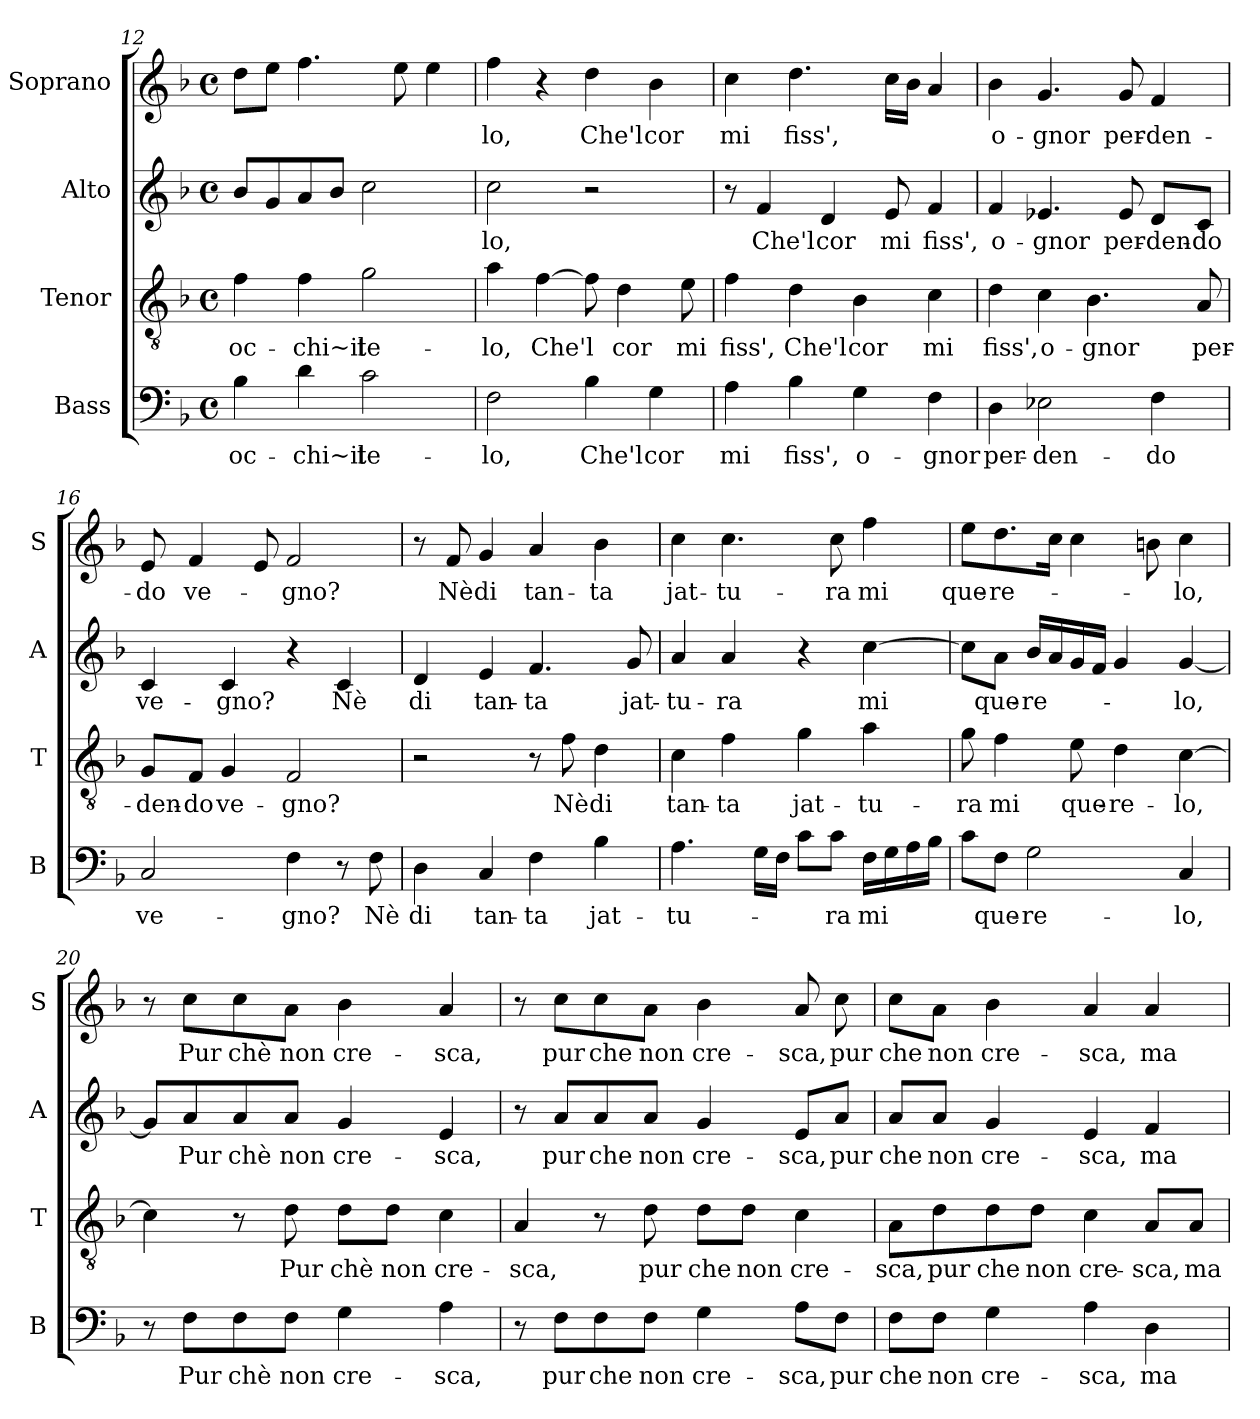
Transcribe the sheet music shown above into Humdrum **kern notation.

**kern	**text	**kern	**text	**kern	**text	**kern	**text
*part4	*part4	*part3	*part3	*part2	*part2	*part1	*part1
*staff4	*staff4	*staff3	*staff3	*staff2	*staff2	*staff1	*staff1
*I"Bass	*	*I"Tenor	*	*I"Alto	*	*I"Soprano	*
*I'B	*	*I'T	*	*I'A	*	*I'S	*
*clefF4	*	*clefGv2	*	*clefG2	*	*clefG2	*
*k[b-]	*	*k[b-]	*	*k[b-]	*	*k[b-]	*
*F:	*	*F:	*	*F:	*	*F:	*
*M4/4	*	*M4/4	*	*M4/4	*	*M4/4	*
*met(c)	*	*met(c)	*	*met(c)	*	*met(c)	*
=12	=12	=12	=12	=12	=12	=12	=12
4B-\	oc-	4f\	oc-	8b-/L	.	8dd\L	.
.	.	.	.	8g/	.	8ee\J	.
4d\	-chi~il	4f\	-chi~il	8a/	.	4.ff\	.
.	.	.	.	8b-/J	.	.	.
2c\	te-	2g\	te-	2cc\	.	.	.
.	.	.	.	.	.	8ee\	.
.	.	.	.	.	.	4ee\	.
=13	=13	=13	=13	=13	=13	=13	=13
2F\	-lo,	4a\	-lo,	2cc\	-lo,	4ff\	-lo,
.	.	[4f\	Che'l	.	.	4r	.
4B-\	Che'l	8f\]	.	2r	.	4dd\	Che'l
.	.	4d\	cor	.	.	.	.
4G\	cor	.	.	.	.	4b-\	cor
.	.	8e\	mi	.	.	.	.
=14	=14	=14	=14	=14	=14	=14	=14
4A\	mi	4f\	fiss',	8r	.	4cc\	mi
.	.	.	.	4f/	Che'l	.	.
4B-\	fiss',	4d\	Che'l	.	.	4.dd\	fiss',
.	.	.	.	4d/	cor	.	.
4G\	o-	4B-\	cor	.	.	.	.
.	.	.	.	8e/	mi	16cc\LL	.
.	.	.	.	.	.	16b-\JJ	.
4F\	-gnor	4c\	mi	4f/	fiss',	4a/	.
!!LO:LB:g=z
=15	=15	=15	=15	=15	=15	=15	=15
4D\	per-	4d\	fiss',	4f/	o-	4b-\	o-
2E-X\	-den-	4c\	o-	4.e-X/	-gnor	4.g/	-gnor
.	.	4.B-\	-gnor	.	.	.	.
.	.	.	.	8e-/	per-	8g/	per-
4F\	-do	.	.	8d/L	-den-	4f/	-den-
.	.	8A/	per-	8c/J	-do	.	.
=16	=16	=16	=16	=16	=16	=16	=16
2C/	ve-	8G/L	-den-	4c/	ve-	8e/	-do
.	.	8F/J	-do	.	.	4f/	ve-
.	.	4G/	ve-	4c/	-gno?	.	.
.	.	.	.	.	.	8e/	.
4F\	-gno?	2F/	-gno?	4r	.	2f/	-gno?
8r	.	.	.	4c/	Nè	.	.
8F\	Nè	.	.	.	.	.	.
=17	=17	=17	=17	=17	=17	=17	=17
4D\	di	2r	.	4d/	di	8r	.
.	.	.	.	.	.	8f/	Nè
4C/	tan-	.	.	4e/	tan-	4g/	di
4F\	-ta	8r	.	4.f/	-ta	4a/	tan-
.	.	8f\	Nè	.	.	.	.
4B-\	jat-	4d\	di	.	.	4b-\	-ta
.	.	.	.	8g/	jat-	.	.
=18	=18	=18	=18	=18	=18	=18	=18
4.A\	-tu-	4c\	tan-	4a/	-tu-	4cc\	jat-
.	.	4f\	-ta	4a/	-ra	4.cc\	-tu-
16G\LL	.	.	.	.	.	.	.
16F\JJ	.	.	.	.	.	.	.
8c\L	.	4g\	jat-	4r	.	.	.
8c\J	-ra	.	.	.	.	8cc\	-ra
16F\LL	mi	4a\	-tu-	[4cc\	mi	4ff\	mi
16G\	.	.	.	.	.	.	.
16A\	.	.	.	.	.	.	.
16B-\JJ	.	.	.	.	.	.	.
!!LO:PB:g=z
=19	=19	=19	=19	=19	=19	=19	=19
8c\L	.	8g\	-ra	8cc\L]	.	8ee\L	que-
8F\J	que-	4f\	mi	8a\J	que-	8.dd\	-re-
2G\	-re-	.	.	16b-/LL	-re-	.	.
.	.	.	.	16a/	.	16cc\Jk	.
.	.	8e\	que-	16g/	.	4cc\	.
.	.	.	.	16f/JJ	.	.	.
.	.	4d\	-re-	4g/	.	.	.
.	.	.	.	.	.	8bn\	.
4C/	-lo,	[4c\	-lo,	[4g/	-lo,	4cc\	-lo,
=20	=20	=20	=20	=20	=20	=20	=20
8r	.	4c\]	.	8g/L]	.	8r	.
8F\L	Pur	.	.	8a/	Pur	8cc\L	Pur
8F\	chè	8r	.	8a/	chè	8cc\	chè
8F\J	non	8d\	Pur	8a/J	non	8a\J	non
4G\	cre-	8d\L	chè	4g/	cre-	4b-\	cre-
.	.	8d\J	non	.	.	.	.
4A\	-sca,	4c\	cre-	4e/	-sca,	4a/	-sca,
=21	=21	=21	=21	=21	=21	=21	=21
8r	.	4A/	-sca,	8r	.	8r	.
8F\L	pur	.	.	8a/L	pur	8cc\L	pur
8F\	che	8r	.	8a/	che	8cc\	che
8F\J	non	8d\	pur	8a/J	non	8a\J	non
4G\	cre-	8d\L	che	4g/	cre-	4b-\	cre-
.	.	8d\J	non	.	.	.	.
8A\L	-sca,	4c\	cre-	8e/L	-sca,	8a/	-sca,
8F\J	pur	.	.	8a/J	pur	8cc\	pur
!!LO:LB:g=z
=22	=22	=22	=22	=22	=22	=22	=22
8F\L	che	8A\L	-sca,	8a/L	che	8cc\L	che
8F\J	non	8d\	pur	8a/J	non	8a\J	non
4G\	cre-	8d\	che	4g/	cre-	4b-\	cre-
.	.	8d\J	non	.	.	.	.
4A\	-sca,	4c\	cre-	4e/	-sca,	4a/	-sca,
4D\	ma	8A/L	-sca,	4f/	ma	4a/	ma
.	.	8A/J	ma	.	.	.	.
=	=	=	=	=	=	=	=
*-	*-	*-	*-	*-	*-	*-	*-
